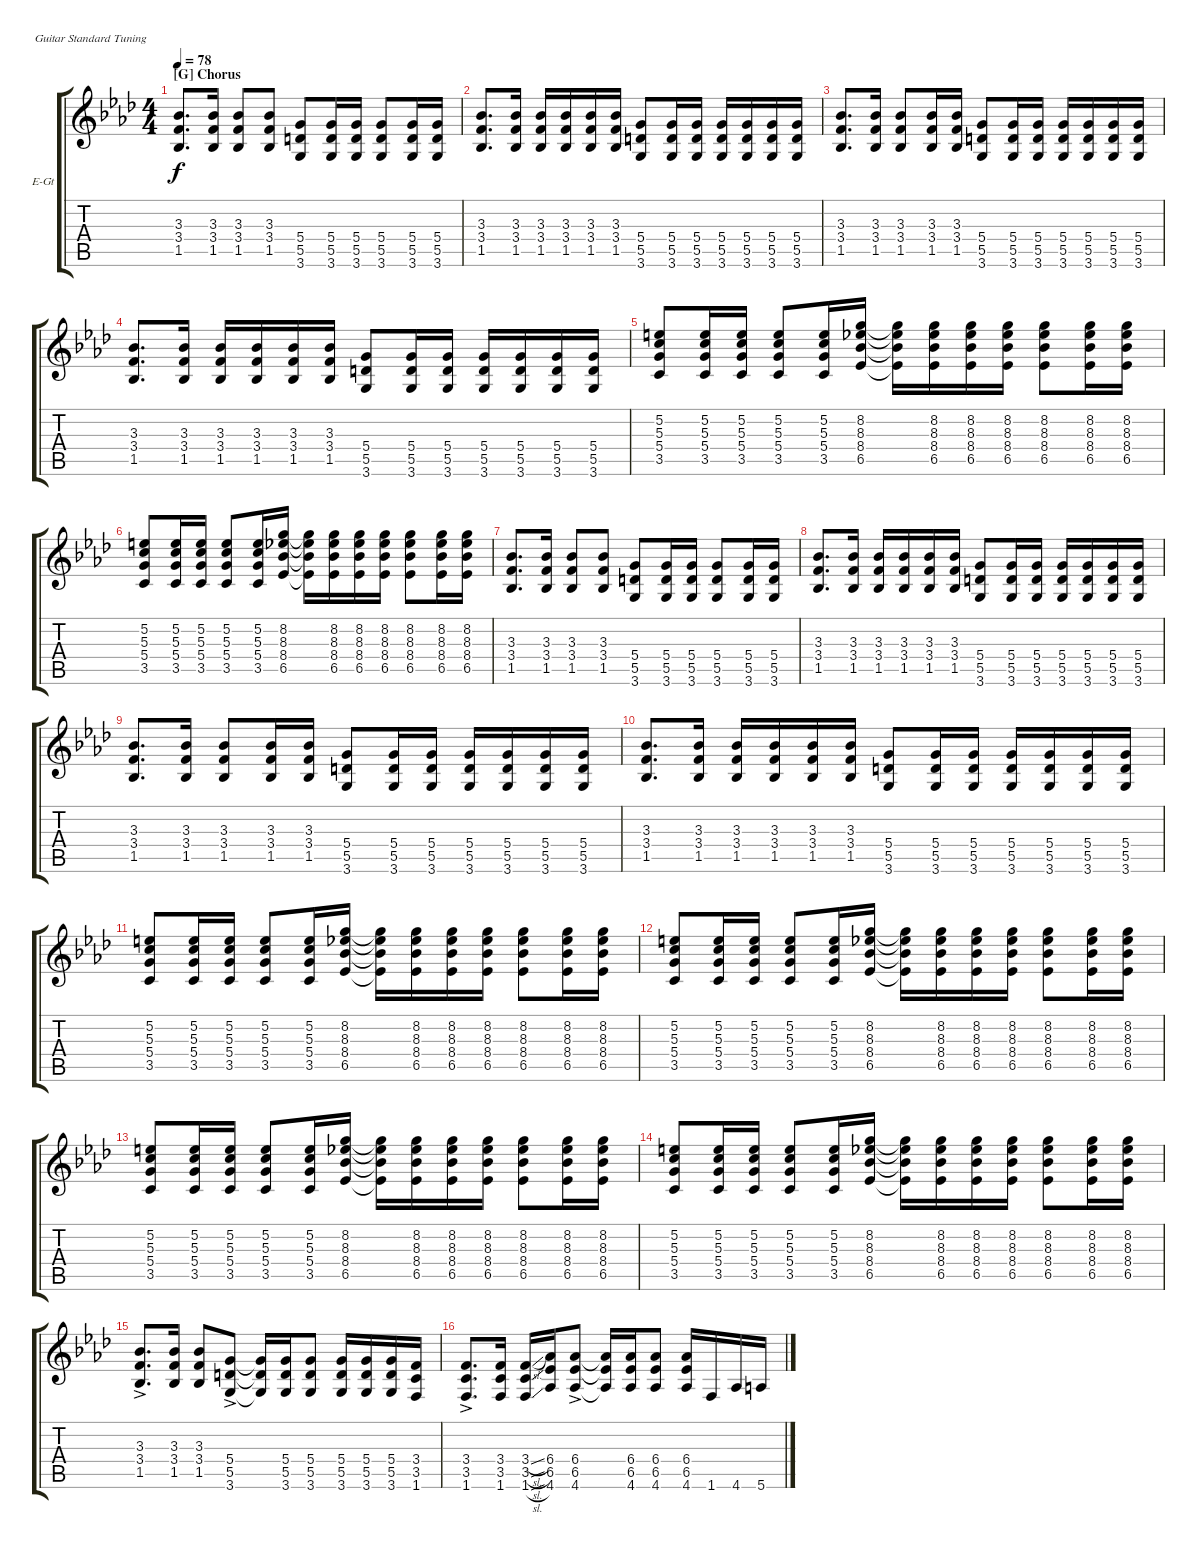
\defaultSystemsLayout 4
\bracketExtendMode groupsimilarinstruments
\firstSystemTrackNameOrientation horizontal
\otherSystemsTrackNameOrientation horizontal
\track ("Electric Guitar" "E-Gt") {instrument distortionguitar}
\staff {score tabs}
\tuning (E4 B3 G3 D3 A2 E2)
\ts (4 4)
\section ("G" "Chorus")
\tempo 78
\clef g2
\scale
1.07692
\ks ab
(1.5 3.4 3.3).8{d dy f} (1.5 3.4 3.3).16 (1.5 3.4 3.3).8 (1.5 3.4 3.3).8 (3.6 5.5 5.4).8 (3.6 5.5 5.4).16 (3.6 5.5 5.4).16 (3.6 5.5 5.4).8 (3.6 5.5 5.4).16 (3.6 5.5 5.4).16 |
\scale
0.923077 (1.5 3.4 3.3).8{d} (1.5 3.4 3.3).16 (1.5 3.4 3.3).16 (1.5 3.4 3.3).16 (1.5 3.4 3.3).16 (1.5 3.4 3.3).16 (3.6 5.5 5.4).8 (3.6 5.5 5.4).16 (3.6 5.5 5.4).16 (3.6 5.5 5.4).16 (3.6 5.5 5.4).16 (3.6 5.5 5.4).16 (3.6 5.5 5.4).16 |
\scale
1.07692 (1.5 3.4 3.3).8{d} (1.5 3.4 3.3).16 (1.5 3.4 3.3).8 (1.5 3.4 3.3).16 (1.5 3.4 3.3).16 (3.6 5.5 5.4).8 (3.6 5.5 5.4).16 (3.6 5.5 5.4).16 (3.6 5.5 5.4).16 (3.6 5.5 5.4).16 (3.6 5.5 5.4).16 (3.6 5.5 5.4).16 |
\scale
0.923077 (1.5 3.4 3.3).8{d} (1.5 3.4 3.3).16 (1.5 3.4 3.3).16 (1.5 3.4 3.3).16 (1.5 3.4 3.3).16 (1.5 3.4 3.3).16 (3.6 5.5 5.4).8 (3.6 5.5 5.4).16 (3.6 5.5 5.4).16 (3.6 5.5 5.4).16 (3.6 5.5 5.4).16 (3.6 5.5 5.4).16 (3.6 5.5 5.4).16 |
\scale
1.07692 (3.5 5.4 5.3 5.2).8 (3.5 5.4 5.3 5.2).16 (3.5 5.4 5.3 5.2).16 (3.5 5.4 5.3 5.2).8 (3.5 5.4 5.3 5.2).16 (6.5 8.4 8.3 8.2).16 (6.5{t} 8.4{t} 8.3{t} 8.2{t}).16 (6.5 8.4 8.3 8.2).16 (6.5 8.4 8.3 8.2).16 (6.5 8.4 8.3 8.2).16 (6.5 8.4 8.3 8.2).8 (6.5 8.4 8.3 8.2).16 (6.5 8.4 8.3 8.2).16 |
\scale
0.923077 (3.5 5.4 5.3 5.2).8 (3.5 5.4 5.3 5.2).16 (3.5 5.4 5.3 5.2).16 (3.5 5.4 5.3 5.2).8 (3.5 5.4 5.3 5.2).16 (6.5 8.4 8.3 8.2).16 (6.5{t} 8.4{t} 8.3{t} 8.2{t}).16 (6.5 8.4 8.3 8.2).16 (6.5 8.4 8.3 8.2).16 (6.5 8.4 8.3 8.2).16 (6.5 8.4 8.3 8.2).8 (6.5 8.4 8.3 8.2).16 (6.5 8.4 8.3 8.2).16 |
\scale
1.07692 (1.5 3.4 3.3).8{d} (1.5 3.4 3.3).16 (1.5 3.4 3.3).8 (1.5 3.4 3.3).8 (3.6 5.5 5.4).8 (3.6 5.5 5.4).16 (3.6 5.5 5.4).16 (3.6 5.5 5.4).8 (3.6 5.5 5.4).16 (3.6 5.5 5.4).16 |
\scale
0.923077 (1.5 3.4 3.3).8{d} (1.5 3.4 3.3).16 (1.5 3.4 3.3).16 (1.5 3.4 3.3).16 (1.5 3.4 3.3).16 (1.5 3.4 3.3).16 (3.6 5.5 5.4).8 (3.6 5.5 5.4).16 (3.6 5.5 5.4).16 (3.6 5.5 5.4).16 (3.6 5.5 5.4).16 (3.6 5.5 5.4).16 (3.6 5.5 5.4).16 |
\scale
1.07692 (1.5 3.4 3.3).8{d} (1.5 3.4 3.3).16 (1.5 3.4 3.3).8 (1.5 3.4 3.3).16 (1.5 3.4 3.3).16 (3.6 5.5 5.4).8 (3.6 5.5 5.4).16 (3.6 5.5 5.4).16 (3.6 5.5 5.4).16 (3.6 5.5 5.4).16 (3.6 5.5 5.4).16 (3.6 5.5 5.4).16 |
\scale
0.923077 (1.5 3.4 3.3).8{d} (1.5 3.4 3.3).16 (1.5 3.4 3.3).16 (1.5 3.4 3.3).16 (1.5 3.4 3.3).16 (1.5 3.4 3.3).16 (3.6 5.5 5.4).8 (3.6 5.5 5.4).16 (3.6 5.5 5.4).16 (3.6 5.5 5.4).16 (3.6 5.5 5.4).16 (3.6 5.5 5.4).16 (3.6 5.5 5.4).16 |
\scale
1.07692 (3.5 5.4 5.3 5.2).8 (3.5 5.4 5.3 5.2).16 (3.5 5.4 5.3 5.2).16 (3.5 5.4 5.3 5.2).8 (3.5 5.4 5.3 5.2).16 (6.5 8.4 8.3 8.2).16 (6.5{t} 8.4{t} 8.3{t} 8.2{t}).16 (6.5 8.4 8.3 8.2).16 (6.5 8.4 8.3 8.2).16 (6.5 8.4 8.3 8.2).16 (6.5 8.4 8.3 8.2).8 (6.5 8.4 8.3 8.2).16 (6.5 8.4 8.3 8.2).16 |
\scale
0.923077 (3.5 5.4 5.3 5.2).8 (3.5 5.4 5.3 5.2).16 (3.5 5.4 5.3 5.2).16 (3.5 5.4 5.3 5.2).8 (3.5 5.4 5.3 5.2).16 (6.5 8.4 8.3 8.2).16 (6.5{t} 8.4{t} 8.3{t} 8.2{t}).16 (6.5 8.4 8.3 8.2).16 (6.5 8.4 8.3 8.2).16 (6.5 8.4 8.3 8.2).16 (6.5 8.4 8.3 8.2).8 (6.5 8.4 8.3 8.2).16 (6.5 8.4 8.3 8.2).16 |
\scale
1.07692 (3.5 5.4 5.3 5.2).8 (3.5 5.4 5.3 5.2).16 (3.5 5.4 5.3 5.2).16 (3.5 5.4 5.3 5.2).8 (3.5 5.4 5.3 5.2).16 (6.5 8.4 8.3 8.2).16 (6.5{t} 8.4{t} 8.3{t} 8.2{t}).16 (6.5 8.4 8.3 8.2).16 (6.5 8.4 8.3 8.2).16 (6.5 8.4 8.3 8.2).16 (6.5 8.4 8.3 8.2).8 (6.5 8.4 8.3 8.2).16 (6.5 8.4 8.3 8.2).16 |
\scale
0.923077 (3.5 5.4 5.3 5.2).8 (3.5 5.4 5.3 5.2).16 (3.5 5.4 5.3 5.2).16 (3.5 5.4 5.3 5.2).8 (3.5 5.4 5.3 5.2).16 (6.5 8.4 8.3 8.2).16 (6.5{t} 8.4{t} 8.3{t} 8.2{t}).16 (6.5 8.4 8.3 8.2).16 (6.5 8.4 8.3 8.2).16 (6.5 8.4 8.3 8.2).16 (6.5 8.4 8.3 8.2).8 (6.5 8.4 8.3 8.2).16 (6.5 8.4 8.3 8.2).16 |
\scale
1.07692 (1.5{ac} 3.4{ac} 3.3{ac}).8{d} (1.5 3.3 3.4).16 (1.5 3.4 3.3).8 (3.6{ac} 5.5{ac} 5.4{ac}).8 (3.6{t} 5.5{t} 5.4{t}).16 (3.6 5.5 5.4).16 (3.6 5.5 5.4).8 (3.6 5.5 5.4).16 (3.6 5.5 5.4).16 (3.6 5.5 5.4).16 (1.6 3.5 3.4).16 |
\scale
0.923077 (1.6{ac} 3.5{ac} 3.4{ac}).8{d} (1.6 3.5 3.4).16 (1.6{sl} 3.5{sl} 3.4{sl}).16 (4.6 6.5 6.4).16 (4.6{ac} 6.5{ac} 6.4{ac}).8 (4.6{t} 6.5{t} 6.4{t}).16 (4.6 6.5 6.4).16 (4.6 6.5 6.4).8 (4.6 6.5 6.4).16 1.6.16 4.6.16 5.6.16
